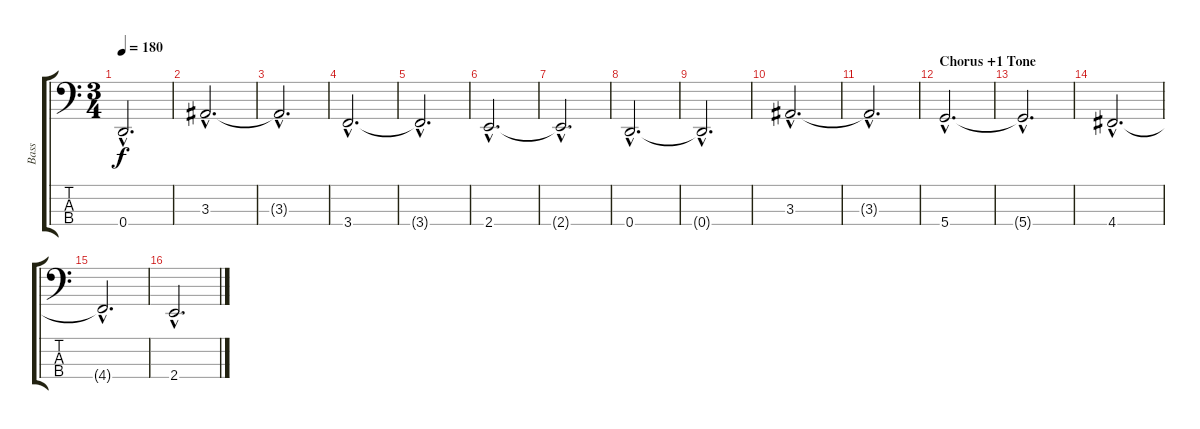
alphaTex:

\track ("Bass" "Bass") {instrument electricbassfinger}
\staff {score tabs}
\tuning (F2 C2 G1 D1) {hide}
\ts (3 4)
\tempo 180
\clef f4
\ks c
0.4{hac t}.2{d dy f} |
3.3{hac}.2{d} |
3.3{hac t}.2{d} |
3.4{hac}.2{d} |
3.4{hac t}.2{d} |
2.4{hac}.2{d} |
2.4{hac t}.2{d} |
0.4{hac}.2{d} |
0.4{hac t}.2{d} |
3.3{hac}.2{d} |
3.3{hac t}.2{d} |
\section ("" "Chorus +1 Tone")
5.4{hac}.2{d} |
5.4{hac t}.2{d} |
4.4{hac}.2{d} |
4.4{hac t}.2{d} |
2.4{hac}.2{d}
